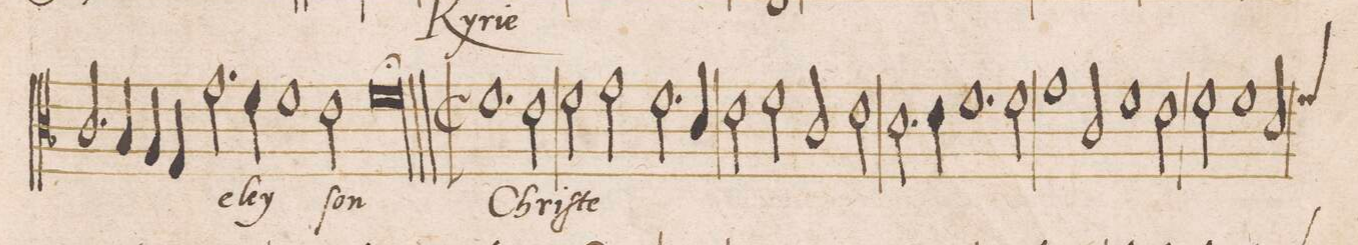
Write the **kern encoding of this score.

**kern	**text
*I"ALTVS	*
*clefC3	*
*k[b-]	*
*met(C|)	*
*M2/1	*
2.c/	.
4B-/	.
4A/	.
4G/	.
2.g\	e-
=11-	=11-
4f\	.
1f	-ley-
2e\	.
=12-	=12-
0fl;	-ſon
=13||	=13||
*M2/1	*
*met(C|)	*
1.f	Chri-
2e\	.
=14-	=14-
2f\	-ſte
2g\	.
2.f\	.
4d/	.
=15-	=15-
2e\	.
2f\	.
2c/	.
2e\	.
=16-	=16-
2.d\	.
4e\	.
1.f	.
=17-	=17-
2f\	.
1g	.
=18-	=18-
2c/	.
1f	.
2e\	.
=19-	=19-
2f\	.
1f	.
*custos:f	*
2d/	.
=20-	=20-
*-	*-
